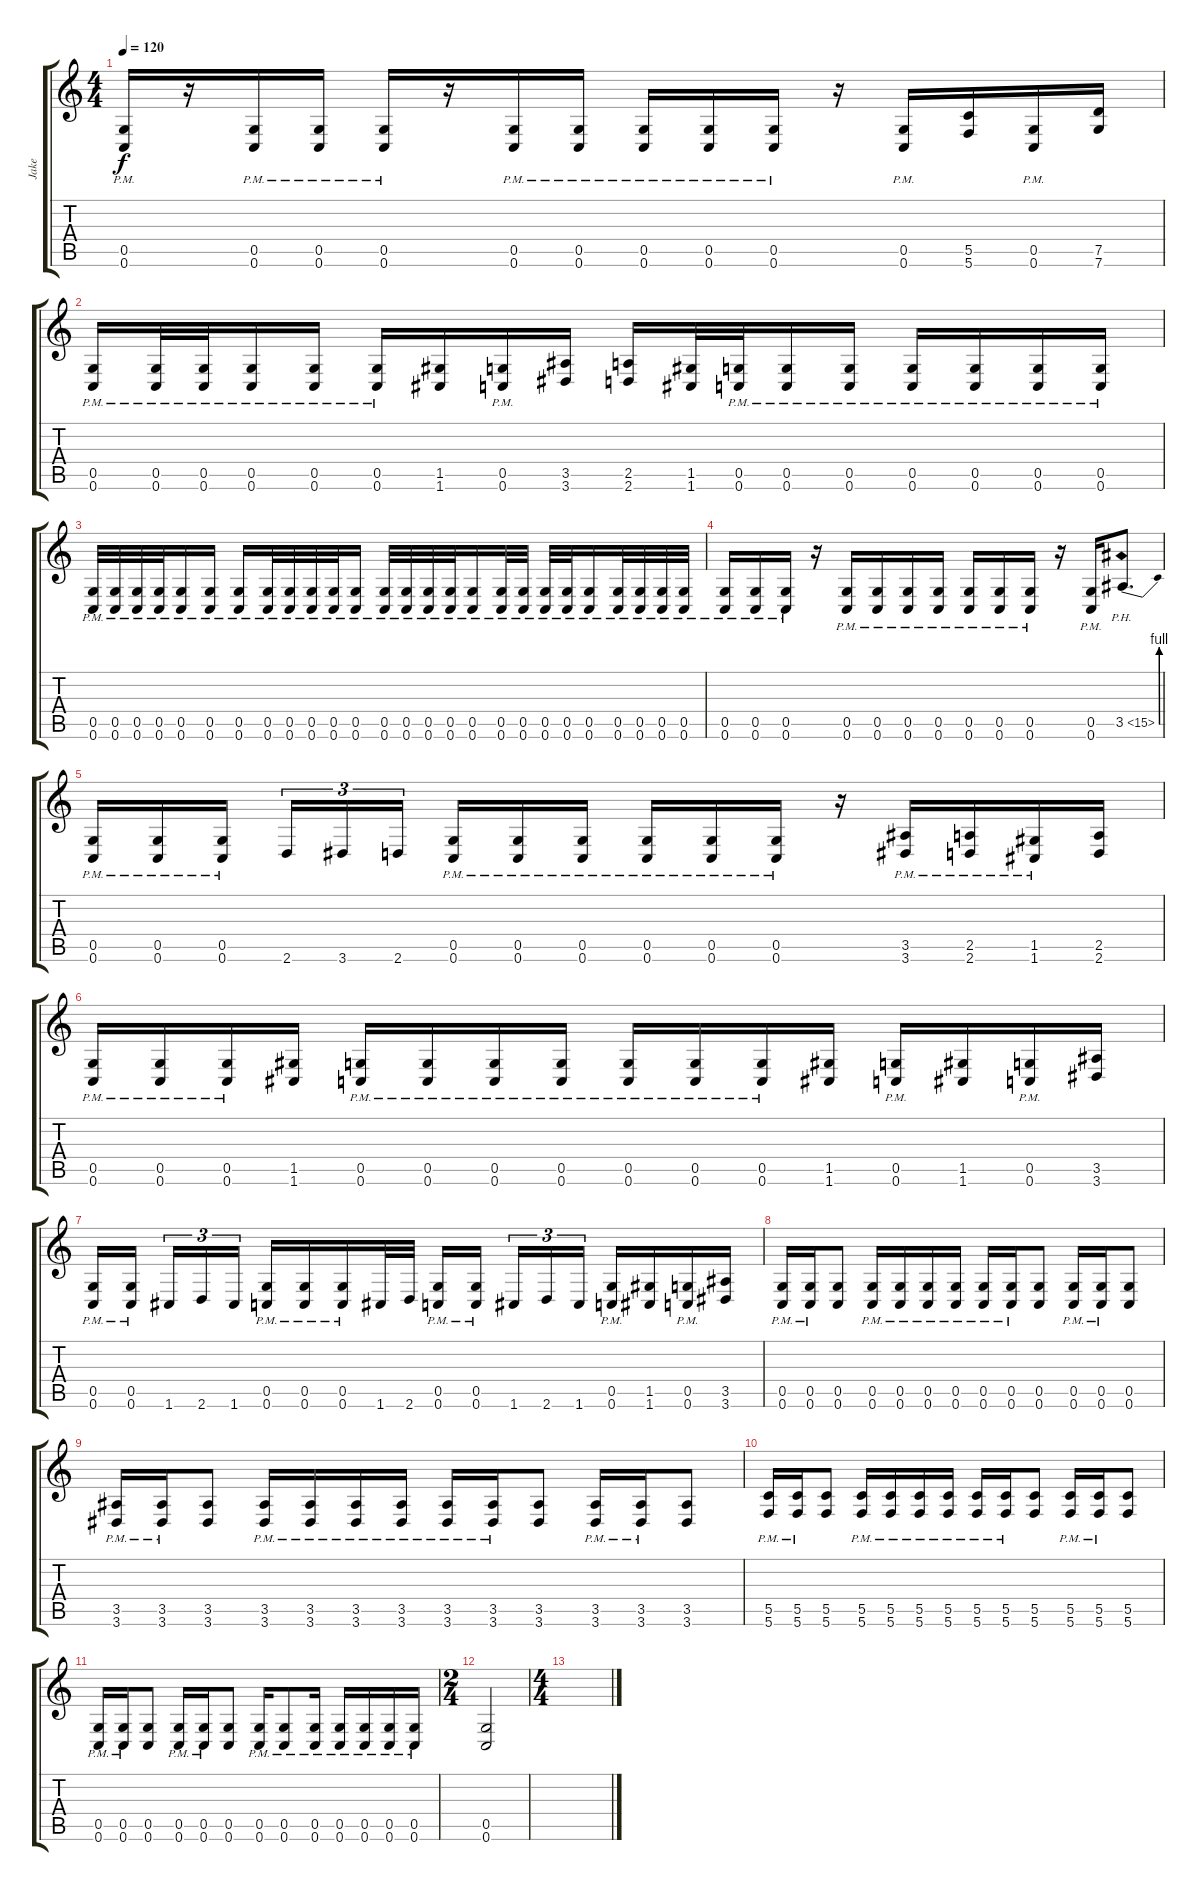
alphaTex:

\track ("Jake" "Jake") {instrument distortionguitar}
\staff {score tabs}
\tuning (D4 A3 F3 C3 G2 C2) {hide}
\ts (4 4)
\tempo 120
\clef g2
\ks c
(0.5{pm} 0.6{pm}).16{dy f} r.16 (0.5{pm} 0.6{pm}).16 (0.5{pm} 0.6{pm}).16 (0.5{pm} 0.6{pm}).16 r.16 (0.5{pm} 0.6{pm}).16 (0.5{pm} 0.6{pm}).16 (0.5{pm} 0.6{pm}).16 (0.5{pm} 0.6{pm}).16 (0.5{pm} 0.6{pm}).16 r.16 (0.5{pm} 0.6{pm}).16 (5.5 5.6).16 (0.5{pm} 0.6{pm}).16 (7.5 7.6).16 |
(0.5{pm} 0.6{pm}).16 (0.5{pm} 0.6{pm}).32 (0.5{pm} 0.6{pm}).32 (0.5{pm} 0.6{pm}).16 (0.5{pm} 0.6{pm}).16 (0.5{pm} 0.6{pm}).16 (1.5 1.6).16 (0.5{pm} 0.6{pm}).16 (3.5 3.6).16 (2.5 2.6).16 (1.5 1.6).32 (0.5{pm} 0.6{pm}).32 (0.5{pm} 0.6{pm}).16 (0.5{pm} 0.6{pm}).16 (0.5{pm} 0.6{pm}).16 (0.5{pm} 0.6{pm}).16 (0.5{pm} 0.6{pm}).16 (0.5{pm} 0.6{pm}).16 |
(0.5{pm} 0.6{pm}).32 (0.5{pm} 0.6{pm}).32 (0.5{pm} 0.6{pm}).32 (0.5{pm} 0.6{pm}).32 (0.5{pm} 0.6{pm}).16 (0.5{pm} 0.6{pm}).16 (0.5{pm} 0.6{pm}).16 (0.5{pm} 0.6{pm}).32 (0.5{pm} 0.6{pm}).32 (0.5{pm} 0.6{pm}).32 (0.5{pm} 0.6{pm}).32 (0.5{pm} 0.6{pm}).16 (0.5{pm} 0.6{pm}).32 (0.5{pm} 0.6{pm}).32 (0.5{pm} 0.6{pm}).32 (0.5{pm} 0.6{pm}).32 (0.5{pm} 0.6{pm}).16 (0.5{pm} 0.6{pm}).32 (0.5{pm} 0.6{pm}).32 (0.5{pm} 0.6{pm}).32 (0.5{pm} 0.6{pm}).32 (0.5{pm} 0.6{pm}).16 (0.5{pm} 0.6{pm}).32 (0.5{pm} 0.6{pm}).32 (0.5{pm} 0.6{pm}).32 (0.5{pm} 0.6{pm}).32 |
(0.5{pm} 0.6{pm}).16 (0.5{pm} 0.6{pm}).16 (0.5{pm} 0.6{pm}).16 r.16 (0.5{pm} 0.6{pm}).16 (0.5{pm} 0.6{pm}).16 (0.5{pm} 0.6{pm}).16 (0.5{pm} 0.6{pm}).16 (0.5{pm} 0.6{pm}).16 (0.5{pm} 0.6{pm}).16 (0.5{pm} 0.6{pm}).16 r.16 (0.5{pm} 0.6{pm}).16 3.5{be (bend 0 0 60 4) ph 12}.8{d} |
(0.5{pm} 0.6{pm}).16 (0.5{pm} 0.6{pm}).16 (0.5{pm} 0.6{pm}).16{beam splitsecondary} 2.6.16{tu (3 2)} 3.6.16{tu (3 2)} 2.6.16{tu (3 2) beam splitsecondary} (0.5{pm} 0.6{pm}).16 (0.5{pm} 0.6{pm}).16 (0.5{pm} 0.6{pm}).16 (0.5{pm} 0.6{pm}).16 (0.5{pm} 0.6{pm}).16 (0.5{pm} 0.6{pm}).16 r.16 (3.5{pm} 3.6{pm}).16 (2.5{pm} 2.6{pm}).16 (1.5{pm} 1.6{pm}).16 (2.5 2.6).16 |
(0.5{pm} 0.6{pm}).16 (0.5{pm} 0.6{pm}).16 (0.5{pm} 0.6{pm}).16 (1.5 1.6).16 (0.5{pm} 0.6{pm}).16 (0.5{pm} 0.6{pm}).16 (0.5{pm} 0.6{pm}).16 (0.5{pm} 0.6{pm}).16 (0.5{pm} 0.6{pm}).16 (0.5{pm} 0.6{pm}).16 (0.5{pm} 0.6{pm}).16 (1.5 1.6).16 (0.5{pm} 0.6{pm}).16 (1.5 1.6).16 (0.5{pm} 0.6{pm}).16 (3.5 3.6).16 |
(0.5{pm} 0.6{pm}).16 (0.5{pm} 0.6{pm}).16{beam splitsecondary} 1.6.16{tu (3 2)} 2.6.16{tu (3 2)} 1.6.16{tu (3 2)} (0.5{pm} 0.6{pm}).16 (0.5{pm} 0.6{pm}).16 (0.5{pm} 0.6{pm}).16 1.6.32 2.6.32 (0.5{pm} 0.6{pm}).16 (0.5{pm} 0.6{pm}).16{beam splitsecondary} 1.6.16{tu (3 2)} 2.6.16{tu (3 2)} 1.6.16{tu (3 2)} (0.5{pm} 0.6{pm}).16 (1.5 1.6).16 (0.5{pm} 0.6{pm}).16 (3.5 3.6).16 |
(0.5{pm} 0.6{pm}).16 (0.5{pm} 0.6{pm}).16 (0.5 0.6).8 (0.5{pm} 0.6{pm}).16 (0.5{pm} 0.6{pm}).16 (0.5{pm} 0.6{pm}).16 (0.5{pm} 0.6{pm}).16 (0.5{pm} 0.6{pm}).16 (0.5{pm} 0.6{pm}).16 (0.5 0.6).8 (0.5{pm} 0.6{pm}).16 (0.5{pm} 0.6{pm}).16 (0.5 0.6).8 |
(3.5{pm} 3.6{pm}).16 (3.5{pm} 3.6{pm}).16 (3.5 3.6).8 (3.5{pm} 3.6{pm}).16 (3.5{pm} 3.6{pm}).16 (3.5{pm} 3.6{pm}).16 (3.5{pm} 3.6{pm}).16 (3.5{pm} 3.6{pm}).16 (3.5{pm} 3.6{pm}).16 (3.5 3.6).8 (3.5{pm} 3.6{pm}).16 (3.5{pm} 3.6{pm}).16 (3.5 3.6).8 |
(5.5{pm} 5.6{pm}).16 (5.5{pm} 5.6{pm}).16 (5.5 5.6).8 (5.5{pm} 5.6{pm}).16 (5.5{pm} 5.6{pm}).16 (5.5{pm} 5.6{pm}).16 (5.5{pm} 5.6{pm}).16 (5.5{pm} 5.6{pm}).16 (5.5{pm} 5.6{pm}).16 (5.5 5.6).8 (5.5{pm} 5.6{pm}).16 (5.5{pm} 5.6{pm}).16 (5.5 5.6).8 |
(0.5{pm} 0.6{pm}).16 (0.5{pm} 0.6{pm}).16 (0.5 0.6).8 (0.5{pm} 0.6{pm}).16 (0.5{pm} 0.6{pm}).16 (0.5 0.6).8 (0.5{pm} 0.6{pm}).16 (0.5{pm} 0.6{pm}).8 (0.5{pm} 0.6{pm}).16 (0.5{pm} 0.6{pm}).16 (0.5{pm} 0.6{pm}).16 (0.5{pm} 0.6{pm}).16 (0.5{pm} 0.6{pm}).16 |
\ts (2 4)
(0.5 0.6).2 |
\ts (4 4)
